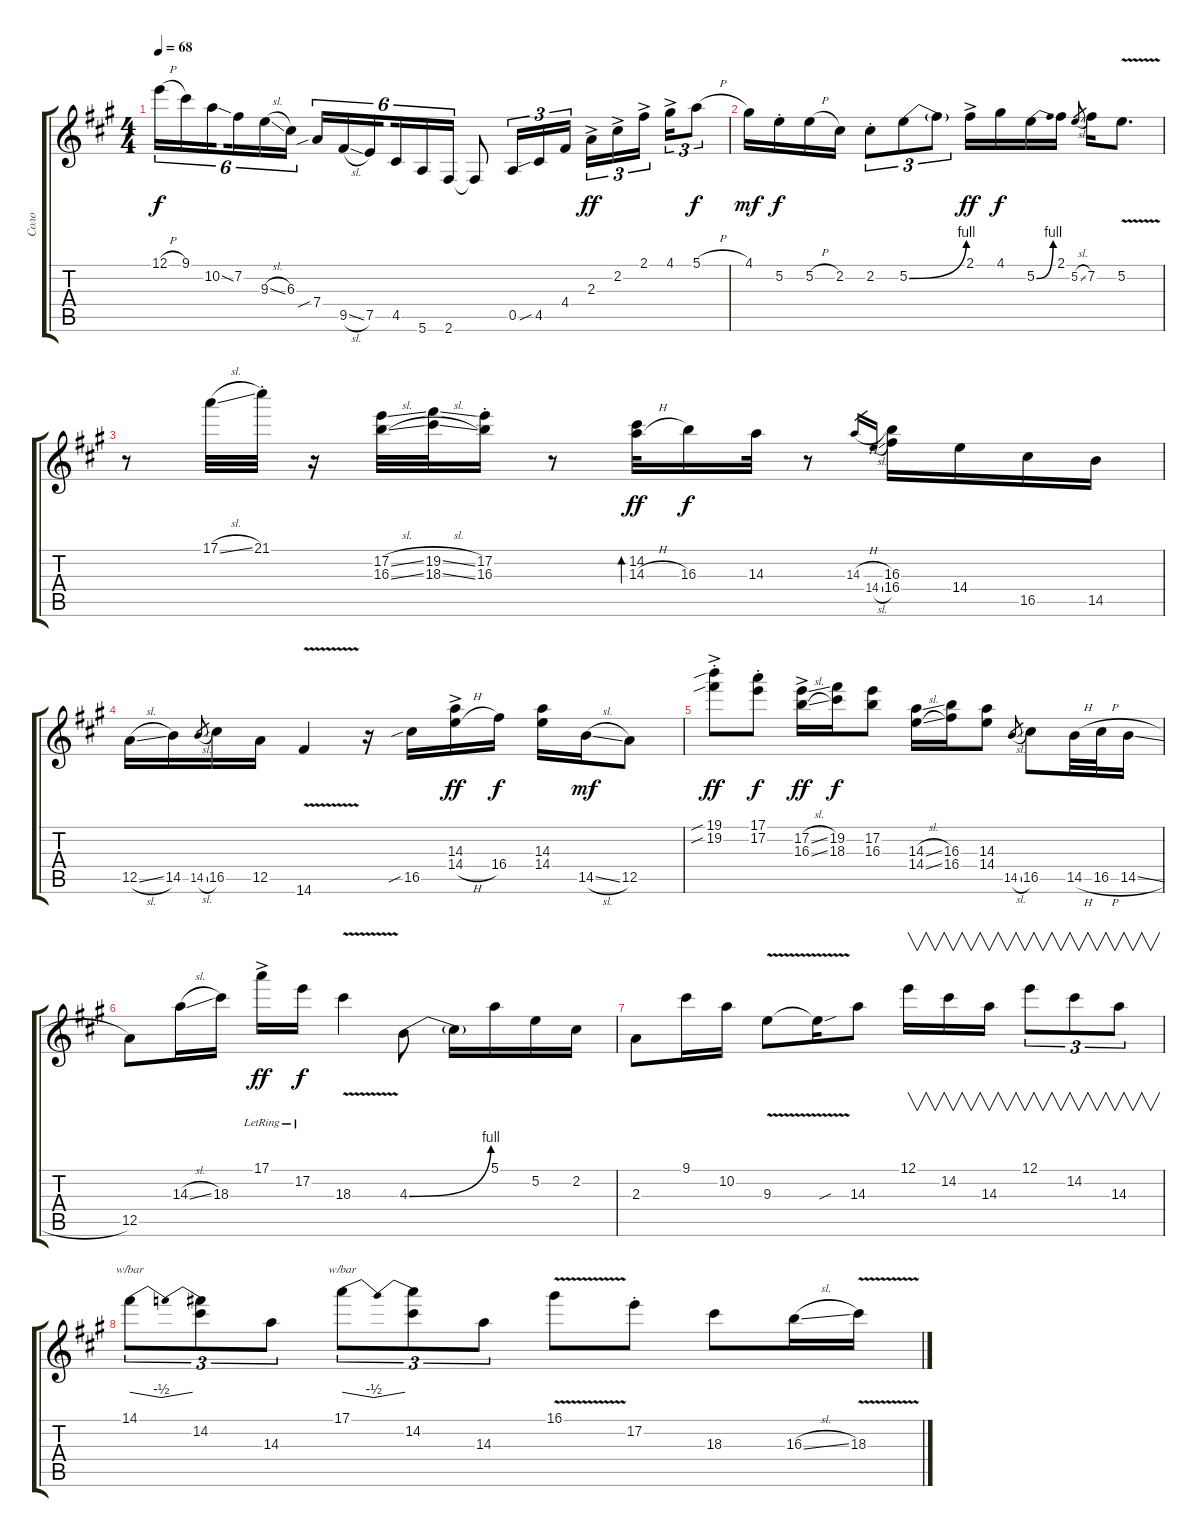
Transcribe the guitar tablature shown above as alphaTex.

\track ("Соло" "Соло") {instrument acousticguitarsteel}
\staff {score tabs}
\tuning (E4 B3 G3 D3 A2 E2) {hide}
\ts (4 4)
\tempo 68
\clef g2
\ks a
12.1{h}.16{tu (6 4) dy f} 9.1.16{tu (6 4)} 10.2{sod}.16{tu (6 4) beam splitsecondary} 7.2.16{tu (6 4)} 9.3{sl}.16{tu (6 4)} 6.3.16{tu (6 4)} 7.4{sib}.16{tu (6 4)} 9.5{sl}.16{tu (6 4)} 7.5.16{tu (6 4) beam splitsecondary} 4.5.16{tu (6 4)} 5.6.16{tu (6 4)} 2.6.16{tu (6 4)} 2.6{t}.8 0.5.16{tu (3 2)} 4.5{sib}.16{tu (3 2)} 4.4.16{tu (3 2)} 2.3{ac}.16{tu (3 2) dy ff} 2.2{ac}.16{tu (3 2)} 2.1{ac}.16{tu (3 2) beam splitsecondary} 4.1{ac}.16{tu (3 2)} 5.1{h}.8{tu (3 2) dy f} |
4.1.16{dy mf} 5.2{st}.16{dy f} 5.2{h}.16 2.2.16 2.2{st}.8{tu (3 2)} 5.2{be (bend 0 0 60 4)}.8{tu (3 2)} 5.2{t}.8{tu (3 2)} 2.1{ac}.16{dy ff} 4.1.16{dy f} 5.2{be (bend 0 0 60 4)}.16 2.1.16 5.2{sl}.8{gr} 7.2.16 5.2{v}.8{d} |
r.8 17.1{sl}.32 21.1{st}.32 r.16 (17.2{sl} 16.3{sl}).32 (19.2{sl} 18.3{sl}).32 (17.2{st} 16.3{st}).16 r.8 (14.2 14.3{h}).32{bd 480 dy ff} 16.3.16{dy f} 14.3.32 r.8 14.3{h}.16{gr} 14.4{sl}.16{gr} (16.3 16.4).16 14.4.16 16.5.16 14.5.16 |
12.5{sl}.16 14.5.16 14.5{sl}.8{gr} 16.5.16 12.5.16 14.6{v}.4 r.16 16.5{sib}.16 (14.3{ac} 14.4{h}).16{dy ff} 16.4.16{dy f} (14.3 14.4).16 14.5{sl}.16{dy mf} 12.5.8 |
(19.1{sib ac st} 19.2{sib ac st}).8{dy ff} (17.1{st} 17.2{st}).8{dy f} (17.2{sl ac} 16.3{sl ac}).16{dy ff} (19.2 18.3).16{dy f} (17.2 16.3).8 (14.3{sl} 14.4{sl}).16 (16.3 16.4).16 (14.3 14.4).8 14.5{sl}.8{gr} 16.5.8 14.5{h}.32 16.5{h}.32 14.5{sl}.16 |
12.5.8 14.3{sl}.16 18.3.16 17.1{ac lr}.16{dy ff} 17.2{lr}.16{dy f} 18.3{v}.4 4.3{be (bend 0 0 60 4)}.8 4.3{t}.16 5.1.16 5.2.16 2.2.16 |
2.3.8 9.1.16 10.2.16 9.3{v}.8 9.3{sou t}.16 14.3.8 12.1.16{v} 14.2.16{v} 14.3.16{v} 12.1.8{v tu (3 2)} 14.2.8{v tu (3 2)} 14.3.8{v tu (3 2)} |
14.1.8{tu (3 2) tbe (dip default 0 0 30 -2 60 0)} (14.1{t} 14.2).8{tu (3 2)} 14.3.8{tu (3 2)} 17.1.8{tu (3 2) tbe (dip default 0 0 30 -2 60 0)} (17.1{t} 14.2).8{tu (3 2)} 14.3.8{tu (3 2)} 16.1{v}.8 17.2{st}.8 18.3.8 16.3{sl}.16 18.3{v}.16
